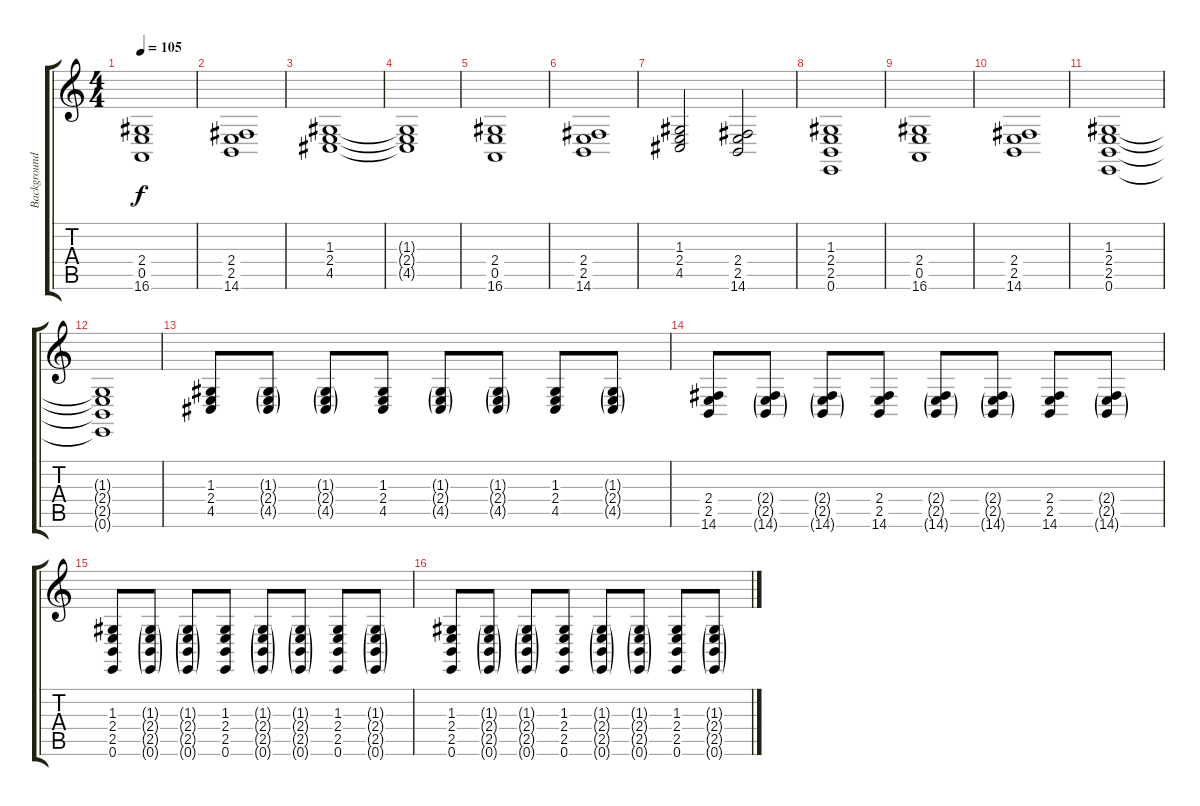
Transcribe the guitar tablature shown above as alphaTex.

\track ("Background Organ" "Background") {instrument rockorgan}
\staff {score tabs}
\tuning (E4 B3 G3 D3 A2 E2) {hide}
\ts (4 4)
\tempo 105
\clef g2
\ks c
(2.4 0.5 16.6).1{dy f} |
(2.4 2.5 14.6).1 |
(1.3 2.4 4.5).1 |
(1.3{t} 2.4{t} 4.5{t}).1 |
(2.4 0.5 16.6).1 |
(2.4 2.5 14.6).1 |
(1.3 2.4 4.5).2 (2.4 2.5 14.6).2 |
(1.3 2.4 2.5 0.6).1 |
(2.4 0.5 16.6).1 |
(2.4 2.5 14.6).1 |
(1.3 2.4 2.5 0.6).1 |
(1.3{t} 2.4{t} 2.5{t} 0.6{t}).1 |
(1.3 2.4 4.5).8 (1.3{g} 2.4{g} 4.5{g}).8 (1.3{g} 2.4{g} 4.5{g}).8 (1.3 2.4 4.5).8 (1.3{g} 2.4{g} 4.5{g}).8 (1.3{g} 2.4{g} 4.5{g}).8 (1.3 2.4 4.5).8 (1.3{g} 2.4{g} 4.5{g}).8 |
(2.4 2.5 14.6).8 (2.4{g} 2.5{g} 14.6{g}).8 (2.4{g} 2.5{g} 14.6{g}).8 (2.4 2.5 14.6).8 (2.4{g} 2.5{g} 14.6{g}).8 (2.4{g} 2.5{g} 14.6{g}).8 (2.4 2.5 14.6).8 (2.4{g} 2.5{g} 14.6{g}).8 |
(1.3 2.4 2.5 0.6).8 (1.3{g} 2.4{g} 2.5{g} 0.6{g}).8 (1.3{g} 2.4{g} 2.5{g} 0.6{g}).8 (1.3 2.4 2.5 0.6).8 (1.3{g} 2.4{g} 2.5{g} 0.6{g}).8 (1.3{g} 2.4{g} 2.5{g} 0.6{g}).8 (1.3 2.4 2.5 0.6).8 (1.3{g} 2.4{g} 2.5{g} 0.6{g}).8 |
(1.3 2.4 2.5 0.6).8 (1.3{g} 2.4{g} 2.5{g} 0.6{g}).8 (1.3{g} 2.4{g} 2.5{g} 0.6{g}).8 (1.3 2.4 2.5 0.6).8 (1.3{g} 2.4{g} 2.5{g} 0.6{g}).8 (1.3{g} 2.4{g} 2.5{g} 0.6{g}).8 (1.3 2.4 2.5 0.6).8 (1.3{g} 2.4{g} 2.5{g} 0.6{g}).8
